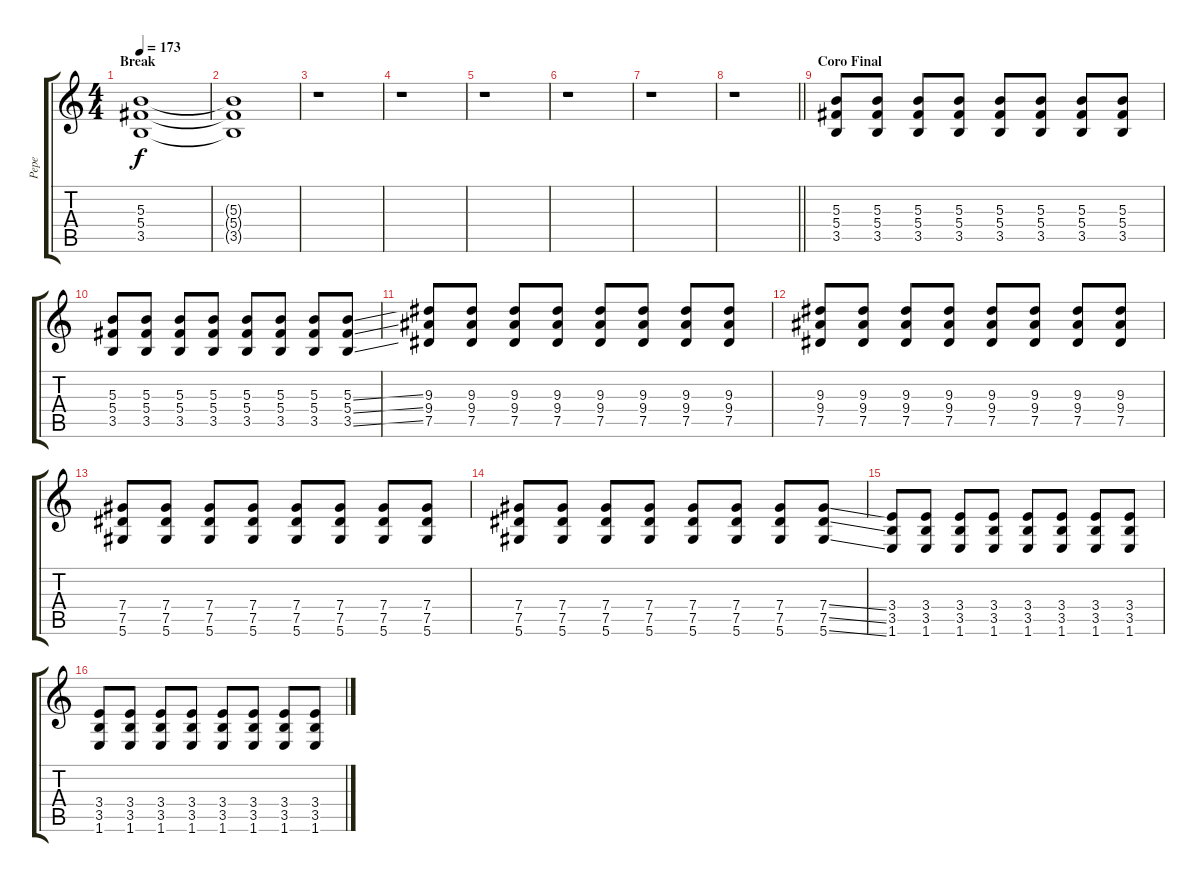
\track ("Pepe" "Pepe") {instrument distortionguitar}
\staff {score tabs}
\tuning (Eb4 Bb3 Gb3 Db3 Ab2 Eb2) {hide}
\ts (4 4)
\section ("" "Break")
\tempo 173
\clef g2
\ks c
(5.3 5.4 3.5).1{dy f volume 0} |
(5.3{t} 5.4{t} 3.5{t}).1 |
r.1 |
r.1 |
r.1 |
r.1 |
r.1 |
\barLineRight lightlight
r.1 |
\section ("" "Coro Final")
(5.3 5.4 3.5).8{volume 16} (5.3 5.4 3.5).8 (5.3 5.4 3.5).8 (5.3 5.4 3.5).8 (5.3 5.4 3.5).8 (5.3 5.4 3.5).8 (5.3 5.4 3.5).8 (5.3 5.4 3.5).8 |
(5.3 5.4 3.5).8 (5.3 5.4 3.5).8 (5.3 5.4 3.5).8 (5.3 5.4 3.5).8 (5.3 5.4 3.5).8 (5.3 5.4 3.5).8 (5.3 5.4 3.5).8 (5.3{ss} 5.4{ss} 3.5{ss}).8 |
(9.3 9.4 7.5).8 (9.3 9.4 7.5).8 (9.3 9.4 7.5).8 (9.3 9.4 7.5).8 (9.3 9.4 7.5).8 (9.3 9.4 7.5).8 (9.3 9.4 7.5).8 (9.3 9.4 7.5).8 |
(9.3 9.4 7.5).8 (9.3 9.4 7.5).8 (9.3 9.4 7.5).8 (9.3 9.4 7.5).8 (9.3 9.4 7.5).8 (9.3 9.4 7.5).8 (9.3 9.4 7.5).8 (9.3 9.4 7.5).8 |
(7.4 7.5 5.6).8 (7.4 7.5 5.6).8 (7.4 7.5 5.6).8 (7.4 7.5 5.6).8 (7.4 7.5 5.6).8 (7.4 7.5 5.6).8 (7.4 7.5 5.6).8 (7.4 7.5 5.6).8 |
(7.4 7.5 5.6).8 (7.4 7.5 5.6).8 (7.4 7.5 5.6).8 (7.4 7.5 5.6).8 (7.4 7.5 5.6).8 (7.4 7.5 5.6).8 (7.4 7.5 5.6).8 (7.4{ss} 7.5{ss} 5.6{ss}).8 |
(3.4 3.5 1.6).8 (3.4 3.5 1.6).8 (3.4 3.5 1.6).8 (3.4 3.5 1.6).8 (3.4 3.5 1.6).8 (3.4 3.5 1.6).8 (3.4 3.5 1.6).8 (3.4 3.5 1.6).8 |
(3.4 3.5 1.6).8 (3.4 3.5 1.6).8 (3.4 3.5 1.6).8 (3.4 3.5 1.6).8 (3.4 3.5 1.6).8 (3.4 3.5 1.6).8 (3.4 3.5 1.6).8 (3.4 3.5 1.6).8
